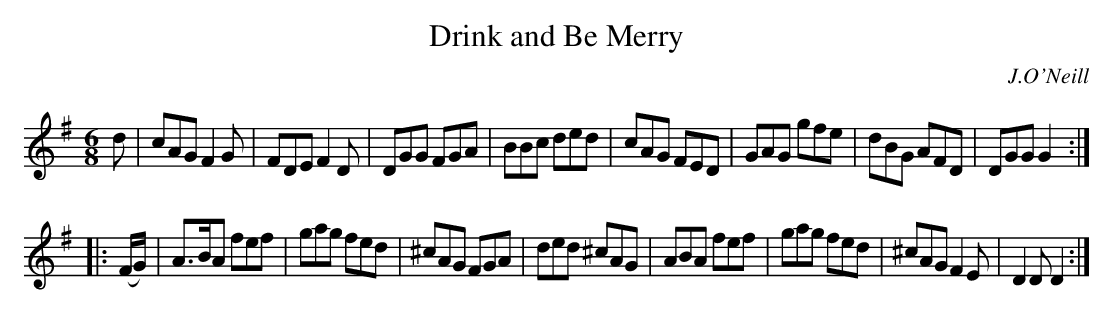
X:1
T: Drink and Be Merry
O: J.O'Neill
M: 6/8
L: 1/8
K: G	% and D
d |\
cAG F2G | FDE F2D | DGG FGA | BBc ded |\
cAG FED | GAG gfe | dBG AFD | DGG G2 :|
|: (F/G/) |\
A>BA fef | gag fed | ^cAG FGA | ded ^cAG |\
ABA fef | gag fed | ^cAG F2E | D2D D2 :|
